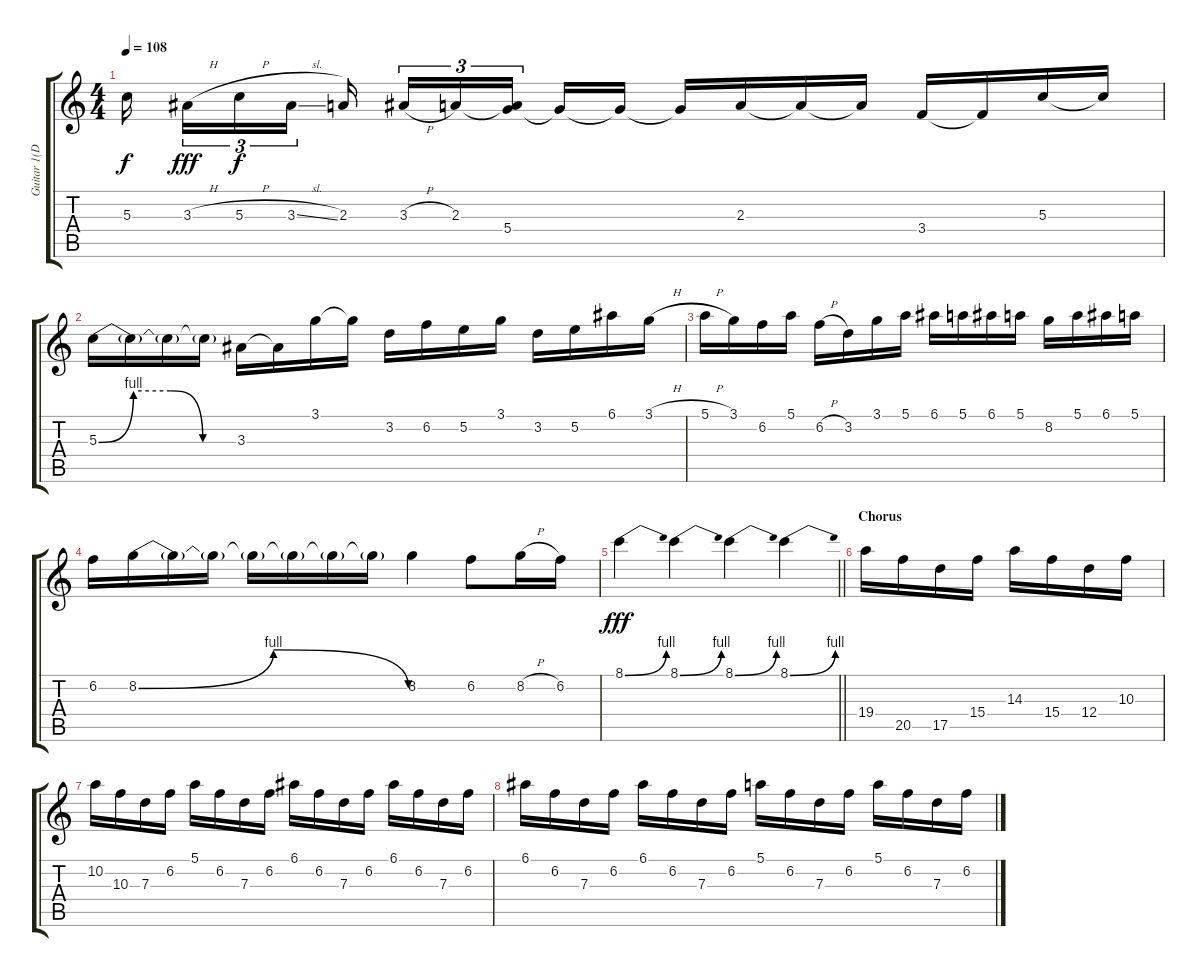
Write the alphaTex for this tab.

\track ("Guitar 1(Distortion)" "Guitar 1(D") {instrument distortionguitar}
\staff {score tabs}
\tuning (E4 B3 G3 D3 A2 E2) {hide}
\ts (4 4)
\tempo 108
\clef g2
\ks c
5.3.16{dy f beam splitsecondary} 3.3{h}.16{tu (3 2) dy fff} 5.3{h}.16{tu (3 2) dy f} 3.3{sl}.16{tu (3 2) beam splitsecondary} 2.3.16 3.3{h}.16{tu (3 2)} 2.3.16{tu (3 2)} (2.3{t} 5.4).16{tu (3 2) beam splitsecondary} 5.4{t}.16 5.4{t}.16 5.4{t}.16 2.3.16 2.3{t}.16 2.3{t}.16 3.4.16 3.4{t}.16 5.3.16 5.3{t}.16 |
5.3{be (custom 0 0 15 4 31 4 45 0 60 0)}.16 5.3{t}.16 5.3{t}.16 5.3{t}.16 3.3.16 3.3{t}.16 3.1.16 3.1{t}.16 3.2.16 6.2.16 5.2.16 3.1.16 3.2.16 5.2.16 6.1.16 3.1{h}.16 |
5.1{h}.16 3.1.16 6.2.16 5.1.16 6.2{h}.16 3.2.16 3.1.16 5.1.16 6.1.16 5.1.16 6.1.16 5.1.16 8.2.16 5.1.16 6.1.16 5.1.16 |
6.2.16 8.2{be (bendrelease 0 0 15 4 45 4 60 0)}.16 8.2{t}.16 8.2{t}.16 8.2{t}.16 8.2{t}.16 8.2{t}.16 8.2{t}.16 8.2.4 6.2.8 8.2{h}.16 6.2.16 |
\barLineRight lightlight
8.1{be (bend 0 0 60 4)}.4{dy fff} 8.1{be (bend 0 0 60 4)}.4 8.1{be (bend 0 0 60 4)}.4 8.1{be (bend 0 0 60 4)}.4 |
\section ("" "Chorus")
19.4.16 20.5.16 17.5.16 15.4.16 14.3.16 15.4.16 12.4.16 10.3.16 |
10.2.16 10.3.16 7.3.16 6.2.16 5.1.16 6.2.16 7.3.16 6.2.16 6.1.16 6.2.16 7.3.16 6.2.16 6.1.16 6.2.16 7.3.16 6.2.16 |
6.1.16 6.2.16 7.3.16 6.2.16 6.1.16 6.2.16 7.3.16 6.2.16 5.1.16 6.2.16 7.3.16 6.2.16 5.1.16 6.2.16 7.3.16 6.2.16
